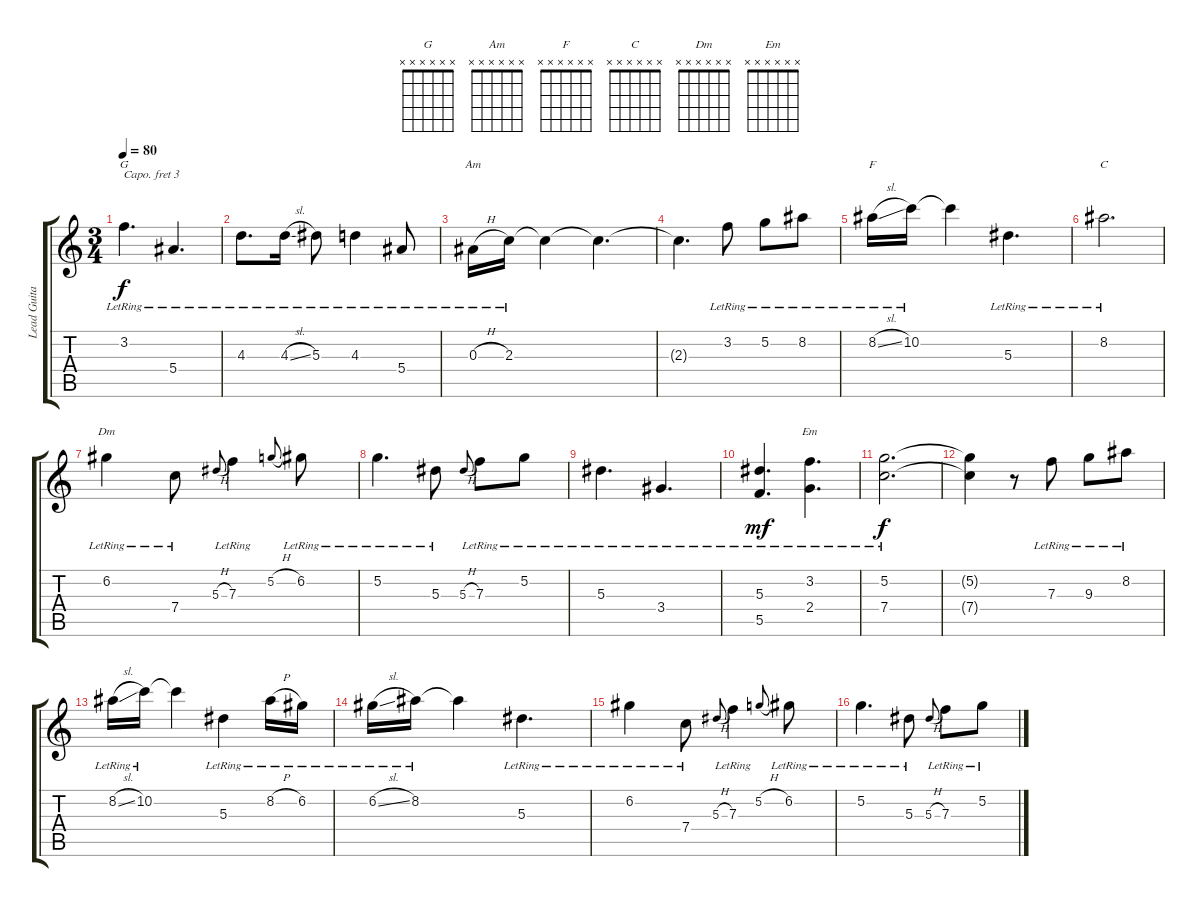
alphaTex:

\track ("Lead Guitar" "Lead Guita") {instrument acousticguitarnylon}
\staff {score tabs}
\capo 3
\tuning (E4 B3 G3 D3 A2 E2) {hide}
\chord ("G" x x x x x x)
\chord ("Am" x x x x x x)
\chord ("F" x x x x x x)
\chord ("C" x x x x x x)
\chord ("Dm" x x x x x x)
\chord ("Em" x x x x x x)
\ts (3 4)
\tempo 80
\clef g2
\ks aminor
3.2{lr}.4{d ch "G" dy f} 5.4{lr}.4{d} |
4.3{lr}.8{d} 4.3{sl lr}.16 5.3{lr}.8 4.3{lr}.4 5.4{lr}.8 |
0.3{h lr}.16{ch "Am"} 2.3{lr}.16 2.3{t}.4 2.3{t}.4{d} |
2.3{t}.4{d} 3.2{lr}.8 5.2{lr}.8 8.2{lr}.8 |
8.2{sl lr}.16{ch "F"} 10.2{lr}.16 10.2{t}.4 5.3{lr}.4{d} |
8.2{lr}.2{d ch "C"} |
6.2{lr}.4{ch "Dm"} 7.4{lr}.8 5.3{h}.8{gr onbeat} 7.3{lr}.4 5.2{h}.8{gr onbeat} 6.2{lr}.8 |
5.2{lr}.4{d} 5.3{lr}.8 5.3{h}.8{gr onbeat} 7.3{lr}.8 5.2{lr}.8 |
5.3{lr}.4{d} 3.4{lr}.4{d} |
(5.3{lr} 5.5{lr}).4{d dy mf} (3.2{lr} 2.4{lr}).4{d ch "Em"} |
(5.2{lr} 7.4{lr}).2{d dy f} |
(5.2{t} 7.4{t}).4 r.8 7.3{lr}.8 9.3{lr}.8 8.2{lr}.8 |
8.2{sl lr}.16 10.2{lr}.16 10.2{t}.4 5.3{lr}.4 8.2{h lr}.16 6.2{lr}.16 |
6.2{sl lr}.16 8.2{lr}.16 8.2{t}.4 5.3{lr}.4{d} |
6.2{lr}.4 7.4{lr}.8 5.3{h}.8{gr onbeat} 7.3{lr}.4 5.2{h}.8{gr onbeat} 6.2{lr}.8 |
5.2{lr}.4{d} 5.3{lr}.8 5.3{h}.8{gr onbeat} 7.3{lr}.8 5.2{lr}.8
